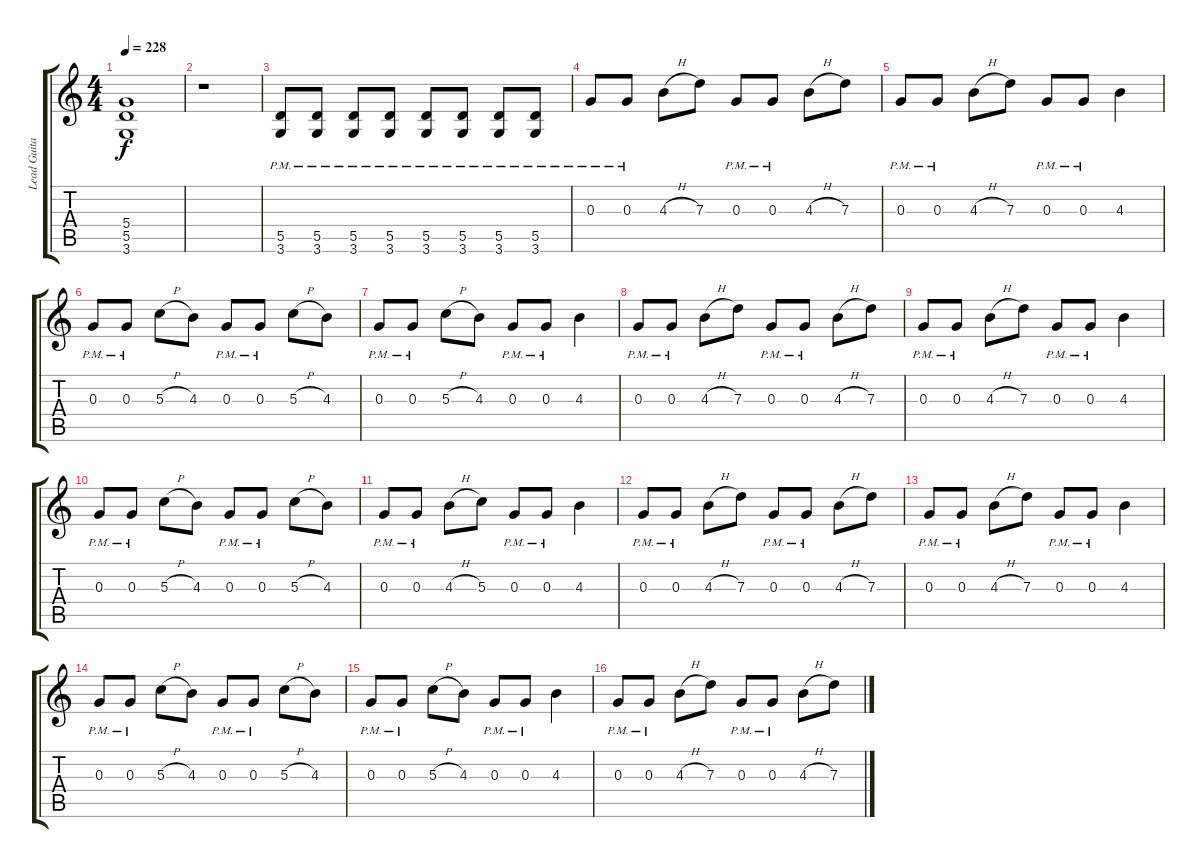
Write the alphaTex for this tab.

\track ("Lead Guitar" "Lead Guita") {instrument overdrivenguitar}
\staff {score tabs}
\tuning (E4 B3 G3 D3 A2 E2) {hide}
\ts (4 4)
\tempo 228
\clef g2
\ks c
(5.4{t} 5.5{t} 3.6{t}).1{dy f} |
r.1 |
(5.5{pm} 3.6{pm}).8 (5.5{pm} 3.6{pm}).8 (5.5{pm} 3.6{pm}).8 (5.5{pm} 3.6{pm}).8 (5.5{pm} 3.6{pm}).8 (5.5{pm} 3.6{pm}).8 (5.5{pm} 3.6{pm}).8 (5.5{pm} 3.6{pm}).8 |
0.3{pm}.8 0.3{pm}.8 4.3{h}.8 7.3.8 0.3{pm}.8 0.3{pm}.8 4.3{h}.8 7.3.8 |
0.3{pm}.8 0.3{pm}.8 4.3{h}.8 7.3.8 0.3{pm}.8 0.3{pm}.8 4.3.4 |
0.3{pm}.8 0.3{pm}.8 5.3{h}.8 4.3.8 0.3{pm}.8 0.3{pm}.8 5.3{h}.8 4.3.8 |
0.3{pm}.8 0.3{pm}.8 5.3{h}.8 4.3.8 0.3{pm}.8 0.3{pm}.8 4.3.4 |
0.3{pm}.8 0.3{pm}.8 4.3{h}.8 7.3.8 0.3{pm}.8 0.3{pm}.8 4.3{h}.8 7.3.8 |
0.3{pm}.8 0.3{pm}.8 4.3{h}.8 7.3.8 0.3{pm}.8 0.3{pm}.8 4.3.4 |
0.3{pm}.8 0.3{pm}.8 5.3{h}.8 4.3.8 0.3{pm}.8 0.3{pm}.8 5.3{h}.8 4.3.8 |
0.3{pm}.8 0.3{pm}.8 4.3{h}.8 5.3.8 0.3{pm}.8 0.3{pm}.8 4.3.4 |
0.3{pm}.8 0.3{pm}.8 4.3{h}.8 7.3.8 0.3{pm}.8 0.3{pm}.8 4.3{h}.8 7.3.8 |
0.3{pm}.8 0.3{pm}.8 4.3{h}.8 7.3.8 0.3{pm}.8 0.3{pm}.8 4.3.4 |
0.3{pm}.8 0.3{pm}.8 5.3{h}.8 4.3.8 0.3{pm}.8 0.3{pm}.8 5.3{h}.8 4.3.8 |
0.3{pm}.8 0.3{pm}.8 5.3{h}.8 4.3.8 0.3{pm}.8 0.3{pm}.8 4.3.4 |
0.3{pm}.8 0.3{pm}.8 4.3{h}.8 7.3.8 0.3{pm}.8 0.3{pm}.8 4.3{h}.8 7.3.8
